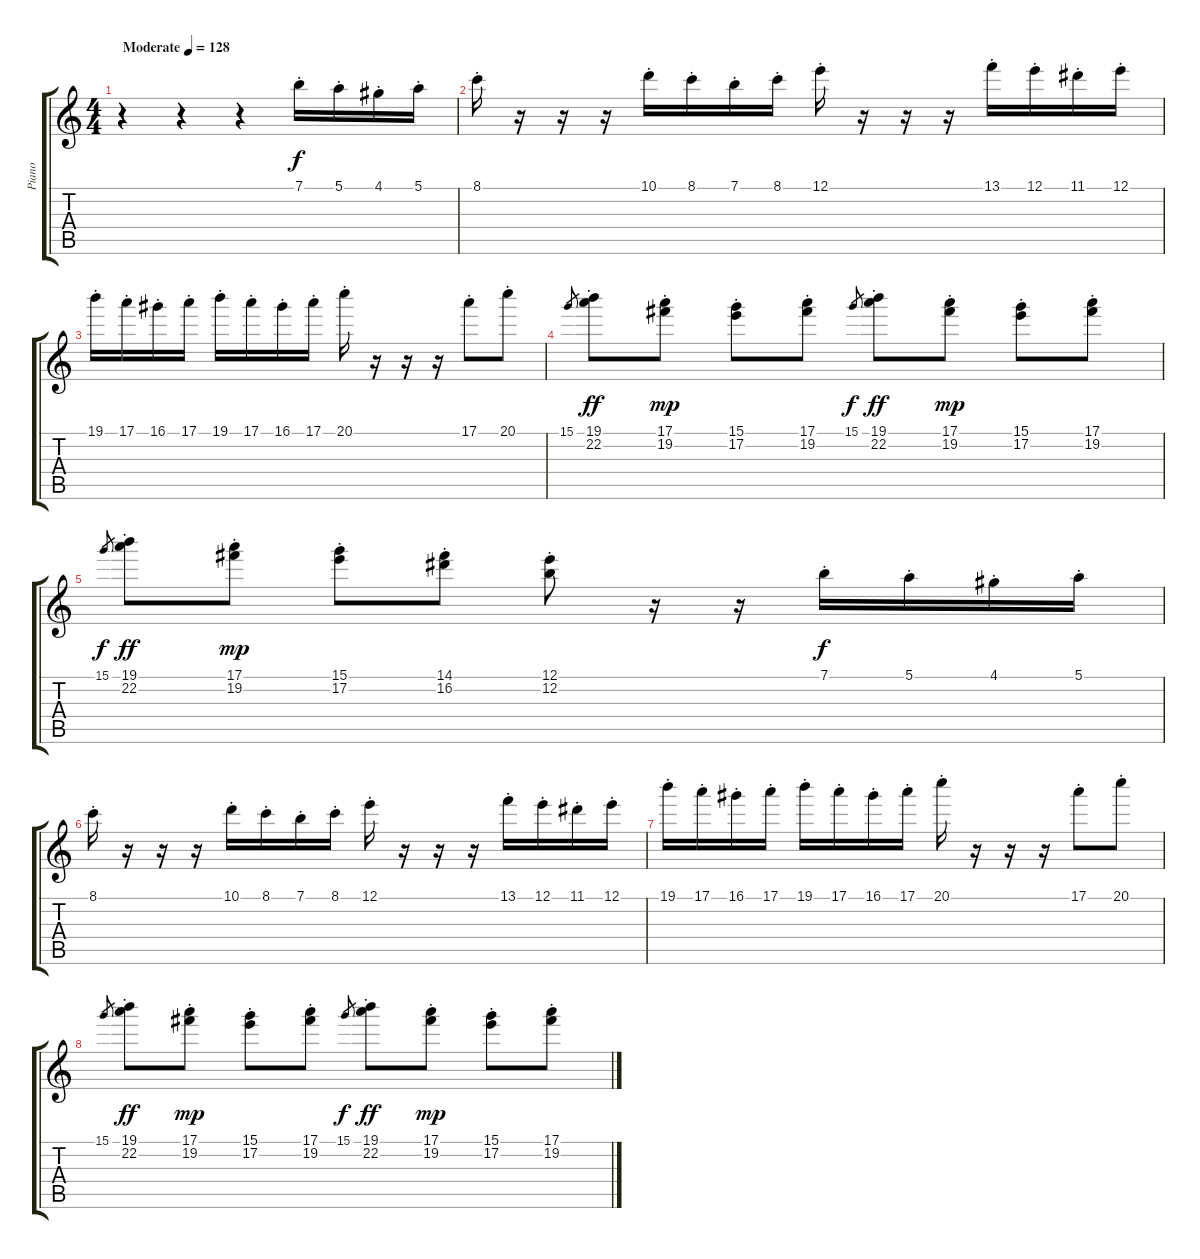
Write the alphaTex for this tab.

\track ("Piano" "Piano") {instrument acousticguitarsteel}
\staff {score tabs}
\tuning (E4 B3 G3 D3 A2 E2) {hide}
\ts (4 4)
\tempo (128 "Moderate")
\clef g2
\ks c
r.4{dy f instrument acousticguitarsteel} r.4 r.4 7.1{st}.16 5.1{st}.16 4.1{st}.16 5.1{st}.16 |
8.1{st}.16 r.16 r.16 r.16 10.1{st}.16 8.1{st}.16 7.1{st}.16 8.1{st}.16 12.1{st}.16 r.16 r.16 r.16 13.1{st}.16 12.1{st}.16 11.1{st}.16 12.1{st}.16 |
19.1{st}.16 17.1{st}.16 16.1{st}.16 17.1{st}.16 19.1{st}.16 17.1{st}.16 16.1{st}.16 17.1{st}.16 20.1{st}.16 r.16 r.16 r.16 17.1{st}.8 20.1{st}.8 |
15.1.8{gr} (19.1{st} 22.2{st}).8{dy ff} (17.1{st} 19.2{st}).8{dy mp} (15.1{st} 17.2{st}).8 (17.1{st} 19.2{st}).8 15.1.8{gr dy f} (19.1{st} 22.2{st}).8{dy ff} (17.1{st} 19.2{st}).8{dy mp} (15.1{st} 17.2{st}).8 (17.1{st} 19.2{st}).8 |
15.1.8{gr dy f} (19.1{st} 22.2{st}).8{dy ff} (17.1{st} 19.2{st}).8{dy mp} (15.1{st} 17.2{st}).8 (14.1{st} 16.2{st}).8 (12.1{st} 12.2{st}).8 r.16 r.16 7.1{st}.16{dy f} 5.1{st}.16 4.1{st}.16 5.1{st}.16 |
8.1{st}.16 r.16 r.16 r.16 10.1{st}.16 8.1{st}.16 7.1{st}.16 8.1{st}.16 12.1{st}.16 r.16 r.16 r.16 13.1{st}.16 12.1{st}.16 11.1{st}.16 12.1{st}.16 |
19.1{st}.16 17.1{st}.16 16.1{st}.16 17.1{st}.16 19.1{st}.16 17.1{st}.16 16.1{st}.16 17.1{st}.16 20.1{st}.16 r.16 r.16 r.16 17.1{st}.8 20.1{st}.8 |
15.1.8{gr} (19.1{st} 22.2{st}).8{dy ff} (17.1{st} 19.2{st}).8{dy mp} (15.1{st} 17.2{st}).8 (17.1{st} 19.2{st}).8 15.1.8{gr dy f} (19.1{st} 22.2{st}).8{dy ff} (17.1{st} 19.2{st}).8{dy mp} (15.1{st} 17.2{st}).8 (17.1{st} 19.2{st}).8
